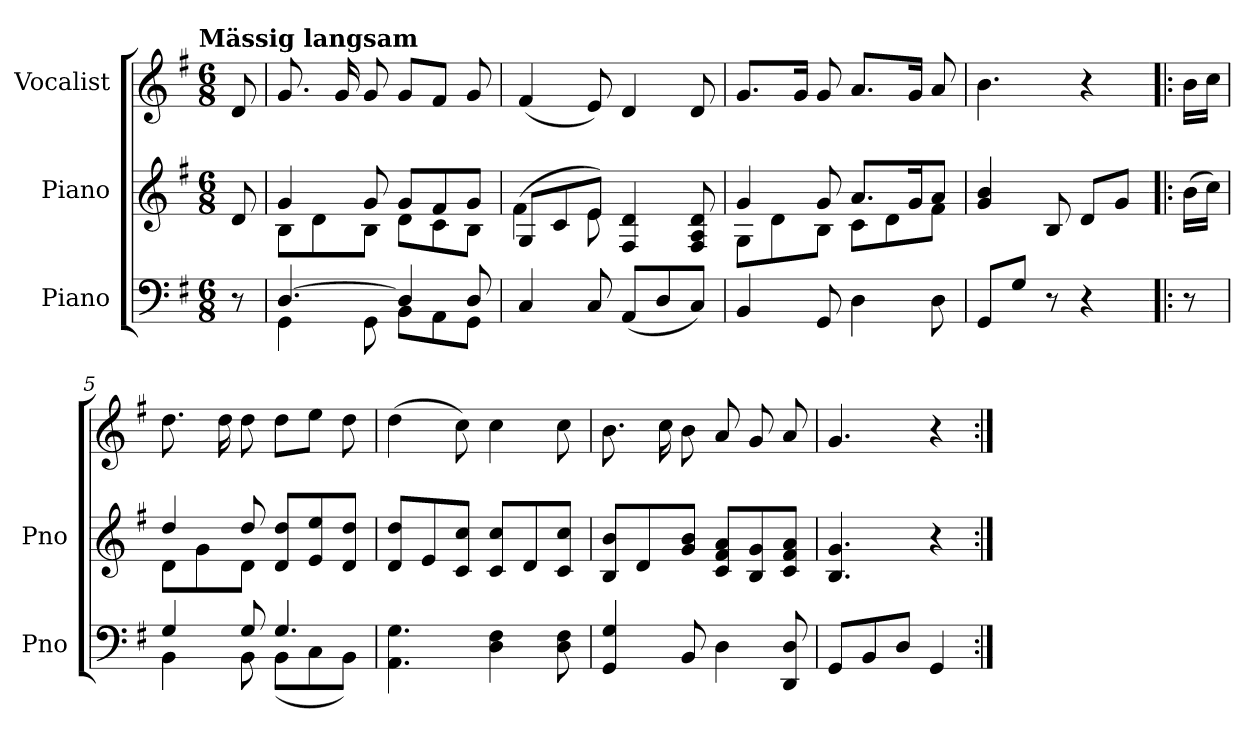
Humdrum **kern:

**kern	**kern	**kern
*part3	*part2	*part1
*staff3	*staff2	*staff1
*I"Piano	*I"Piano	*I"Vocalist
*I'Pno	*I'Pno	*
*clefF4	*clefG2	*clefG2
*k[f#]	*k[f#]	*k[f#]
*G:	*G:	*G:
!!LO:TX:omd:t=Mässig langsam
*M6/8	*M6/8	*M6/8
*MM64	*MM64	*MM64
=	=	=
8r	8d	8d
=1	=1	=1
*^	*^	*
[4.D	4GG	4g	8BL	8.g
.	.	.	8d	.
.	.	.	.	16g
.	8GG	8g	8BJ	8g
4D]	8BBL	8gL	8dL	8gL
.	8AA	8f#	8c	8f#J
8D	8GGJ	8gJ	8BJ	8g
*v	*v	*	*	*
=2	=2	=2	=2
4C	8GL	(4f#	(4f#
.	8c	.	.
8C	8eJ)	8e	8e)
(8AAL	4.ryy	4F# 4d	4d
8D	.	.	.
8CJ)	.	8F# 8A 8d	8d
=3	=3	=3	=3
4BB	4g	8GL	8.gL
.	.	8d	.
.	.	.	16gJk
8GG	8g	8BJ	8g
4D	8.aL	8cL	8.aL
.	.	8d	.
.	16gK	.	16gJk
8D	8aJ	8f#J	8a
*	*v	*v	*
=4	=4	=4
8GGL	4g 4b	4.b
8GJ	.	.
8r	8B	.
4r	8dL	4r
.	8gJ	.
=!|:	=!|:	=!|:
8r	(16bLL	16bLL
.	16ccJJ)	16ccJJ
=5	=5	=5
*^	*^	*
4G	4BB	4dd	8dL	8.dd
.	.	.	8g	.
.	.	.	.	16dd
8G	8BB	8dd	8dJ	8dd
4.G	(8BBL	8d 8ddL	4.ryy	8ddL
.	8C	8e 8ee	.	8eeJ
.	8BBJ)	8d 8ddJ	.	8dd
*v	*v	*	*	*
*	*v	*v	*
=6	=6	=6
4.AA 4.G	8d 8ddL	(4dd
.	8e	.
.	8c 8ccJ	8cc)
4D 4F#	8c 8ccL	4cc
.	8d	.
8D 8F#	8c 8ccJ	8cc
=7	=7	=7
4GG 4G	8B 8bL	8.b
.	8d	.
.	.	16cc
8BB	8g 8bJ	8b
4D	8c 8f# 8aL	8a
.	8B 8g	8g
8DD 8D	8c 8f# 8aJ	8a
=8	=8	=8
8GGL	4.B 4.g	4.g
8BB	.	.
8DJ	.	.
4GG	4r	4r
=:|!	=:|!	=:|!
*-	*-	*-
